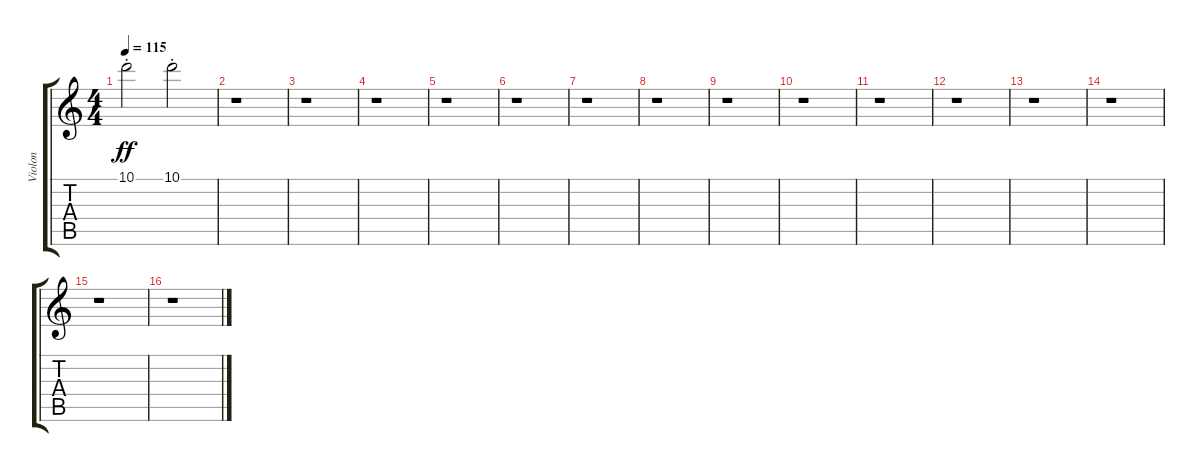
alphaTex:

\track ("Violon" "Violon") {instrument contrabass}
\staff {score tabs}
\tuning (E4 B3 G3 D3 A2 E2) {hide}
\ts (4 4)
\tempo 115
\clef g2
\ks c
10.1{st}.2{dy ff} 10.1{st}.2 |
r.1 |
r.1 |
r.1 |
r.1 |
r.1 |
r.1 |
r.1 |
r.1 |
r.1 |
r.1 |
r.1 |
r.1 |
r.1 |
r.1 |
r.1
